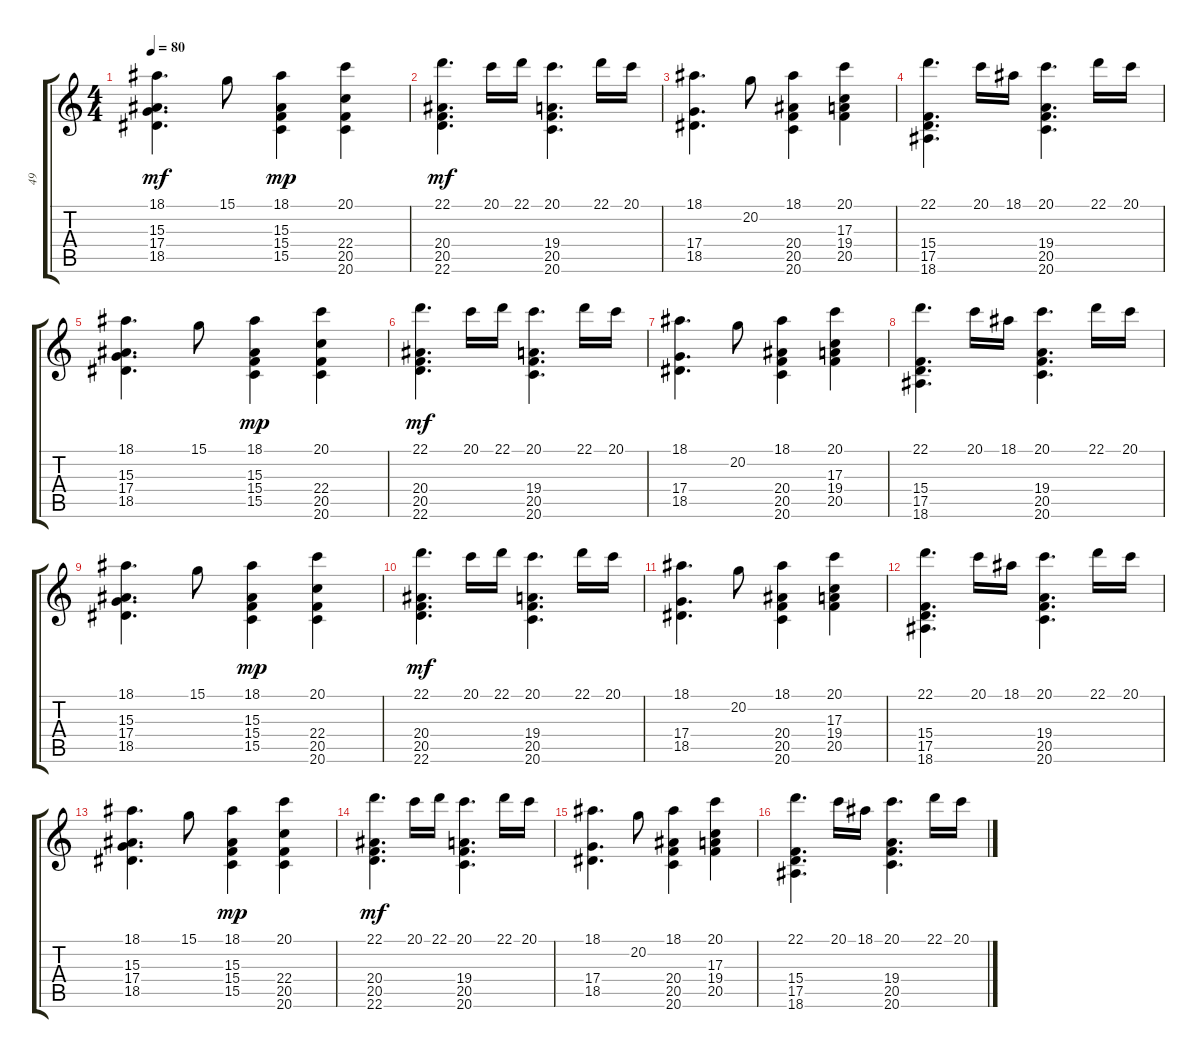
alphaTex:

\track ("49" "49") {instrument stringensemble1}
\staff {score tabs}
\tuning (E4 B3 G3 D3 A2 E2) {hide}
\ts (4 4)
\tempo 80
\clef g2
\ks c
(18.1 15.3 17.4 18.5).4{d dy mf} 15.1.8 (18.1 15.3 15.4 15.5).4{dy mp} (20.1 22.4 20.5 20.6).4 |
(22.1 20.4 20.5 22.6).4{d dy mf} 20.1.16 22.1.16 (20.1 19.4 20.5 20.6).4{d} 22.1.16 20.1.16 |
(18.1 17.4 18.5).4{d} 20.2.8 (18.1 20.4 20.5 20.6).4 (20.1 17.3 19.4 20.5).4 |
(22.1 15.4 17.5 18.6).4{d} 20.1.16 18.1.16 (20.1 19.4 20.5 20.6).4{d} 22.1.16 20.1.16 |
(18.1 15.3 17.4 18.5).4{d} 15.1.8 (18.1 15.3 15.4 15.5).4{dy mp} (20.1 22.4 20.5 20.6).4 |
(22.1 20.4 20.5 22.6).4{d dy mf} 20.1.16 22.1.16 (20.1 19.4 20.5 20.6).4{d} 22.1.16 20.1.16 |
(18.1 17.4 18.5).4{d} 20.2.8 (18.1 20.4 20.5 20.6).4 (20.1 17.3 19.4 20.5).4 |
(22.1 15.4 17.5 18.6).4{d} 20.1.16 18.1.16 (20.1 19.4 20.5 20.6).4{d} 22.1.16 20.1.16 |
(18.1 15.3 17.4 18.5).4{d} 15.1.8 (18.1 15.3 15.4 15.5).4{dy mp} (20.1 22.4 20.5 20.6).4 |
(22.1 20.4 20.5 22.6).4{d dy mf} 20.1.16 22.1.16 (20.1 19.4 20.5 20.6).4{d} 22.1.16 20.1.16 |
(18.1 17.4 18.5).4{d} 20.2.8 (18.1 20.4 20.5 20.6).4 (20.1 17.3 19.4 20.5).4 |
(22.1 15.4 17.5 18.6).4{d} 20.1.16 18.1.16 (20.1 19.4 20.5 20.6).4{d} 22.1.16 20.1.16 |
(18.1 15.3 17.4 18.5).4{d} 15.1.8 (18.1 15.3 15.4 15.5).4{dy mp} (20.1 22.4 20.5 20.6).4 |
(22.1 20.4 20.5 22.6).4{d dy mf} 20.1.16 22.1.16 (20.1 19.4 20.5 20.6).4{d} 22.1.16 20.1.16 |
(18.1 17.4 18.5).4{d} 20.2.8 (18.1 20.4 20.5 20.6).4 (20.1 17.3 19.4 20.5).4 |
(22.1 15.4 17.5 18.6).4{d} 20.1.16 18.1.16 (20.1 19.4 20.5 20.6).4{d} 22.1.16 20.1.16
